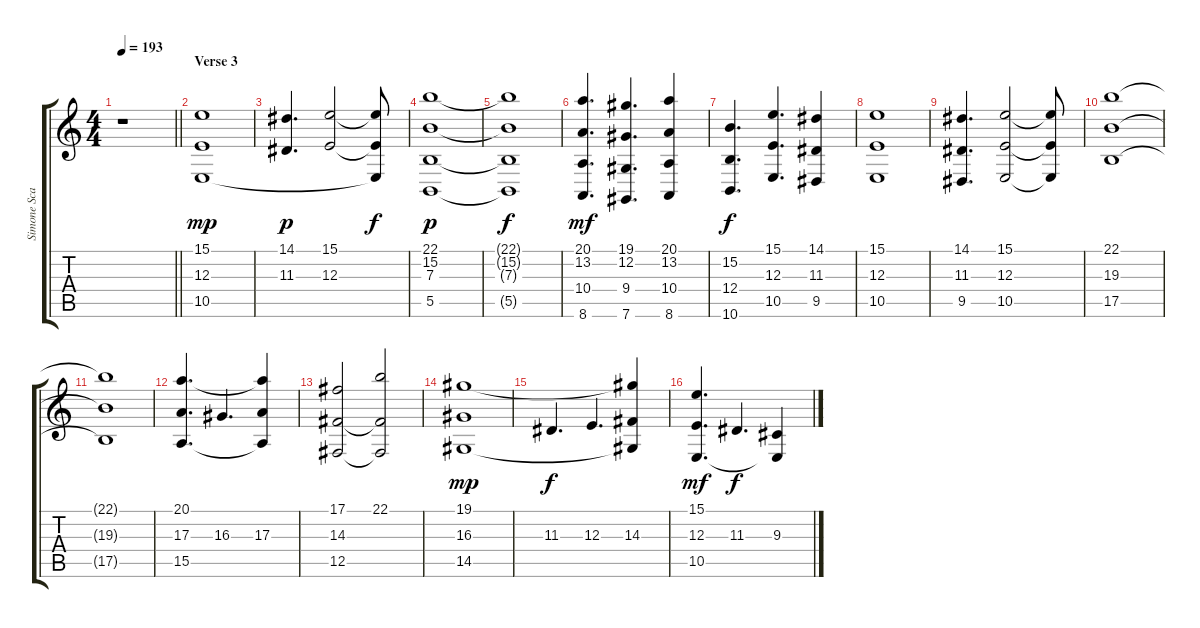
\track ("Simone Scazzocchio (Synth)" "Simone Sca") {instrument stringensemble1}
\staff {score tabs}
\tuning (Db4 Ab3 E3 B2 Gb2 Db2) {hide}
\ts (4 4)
\tempo 193
\clef g2
\barLineRight lightlight
\ks c
r.1{dy mf} |
\section ("" "Verse 3")
(15.1 12.3 10.5).1{dy mp} |
(14.1 11.3).4{d dy p} (15.1 12.3).2 (15.1{t} 12.3{t} 10.5{t}).8{dy f} |
(22.1 15.2 7.3 5.5).1{dy p} |
(22.1{t} 15.2{t} 7.3{t} 5.5{t}).1{dy f} |
(20.1 13.2 10.4 8.6).4{d dy mf} (19.1 12.2 9.4 7.6).4{d} (20.1 13.2 10.4 8.6).4 |
(15.2 12.4 10.6).4{d dy f} (15.1 12.3 10.5).4{d} (14.1 11.3 9.5).4 |
(15.1 12.3 10.5).1 |
(14.1 11.3 9.5).4{d} (15.1 12.3 10.5).2 (15.1{t} 12.3{t} 10.5{t}).8 |
(22.1 19.3 17.5).1 |
(22.1{t} 19.3{t} 17.5{t}).1 |
(20.1 17.3 15.5).4{d} 16.3.4{d} (20.1{t} 17.3 15.5{t}).4 |
(17.1 14.3 12.5).2 (22.1 14.3{t} 12.5{t}).2 |
(19.1 16.3 14.5).1{dy mp} |
11.3.4{d dy f} 12.3.4{d} (19.1{t} 14.3 14.5{t}).4 |
(15.1 12.3 10.5).4{d dy mf} 11.3.4{d dy f} (9.3 10.5{t}).4
